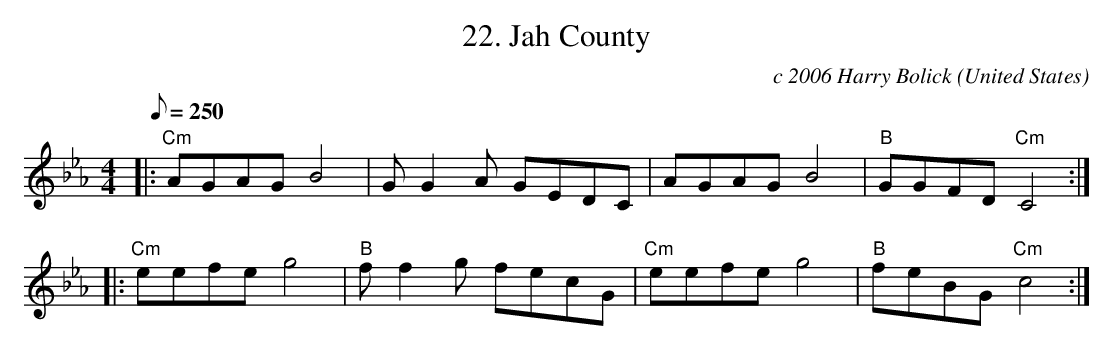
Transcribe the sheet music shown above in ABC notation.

X:1
T:22. Jah County
C:c 2006 Harry Bolick
O:United States
M:4/4
L:1/8
Q:250
K:Eb
 |: "Cm"AGAG B4|G G2 A GEDC|AGAG B4 |"B"GGFD "Cm"C4:|
|: "Cm"eefe g4 |"B"ff2 g fecG| "Cm"eefe g4| "B"feBG "Cm"c4:|
